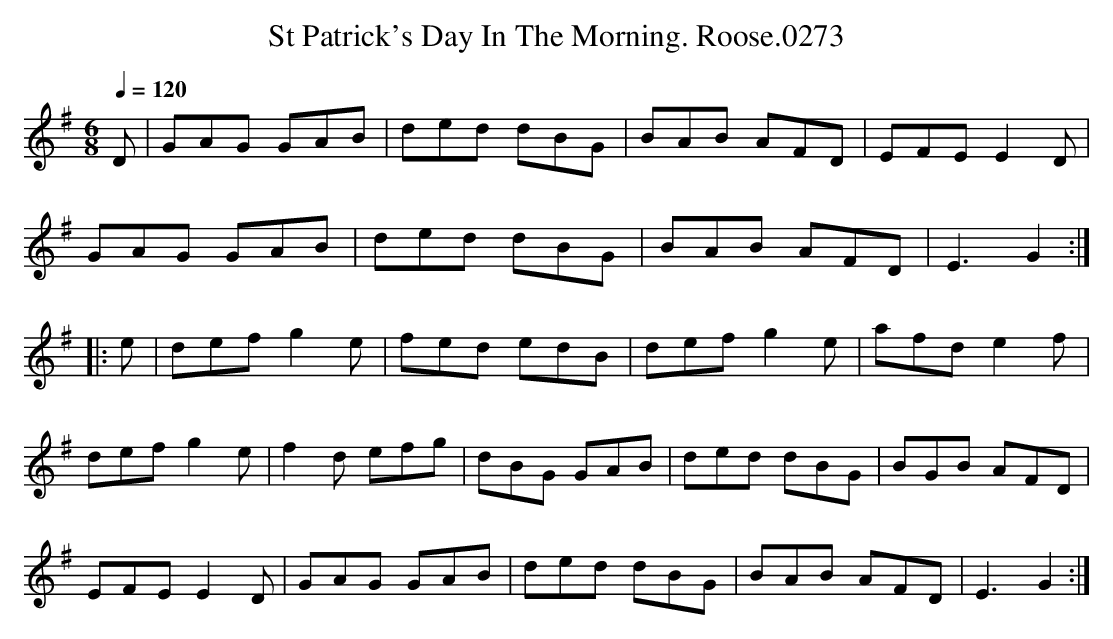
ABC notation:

X:1
T:St Patrick's Day In The Morning. Roose.0273
M:6/8
L:1/8
Q:1/4=120
K:G clef=treble
D|GAG GAB|ded dBG|BAB AFD|EFE E2D|
GAG GAB |ded dBG|BAB AFD|E3G2:|
|:e|def g2e|fed edB|def g2e|afd e2f|
def g2e|f2d efg|dBG GAB|ded dBG|BGB AFD|
EFE E2D|GAG GAB|ded dBG|BAB AFD|E3G2:|
